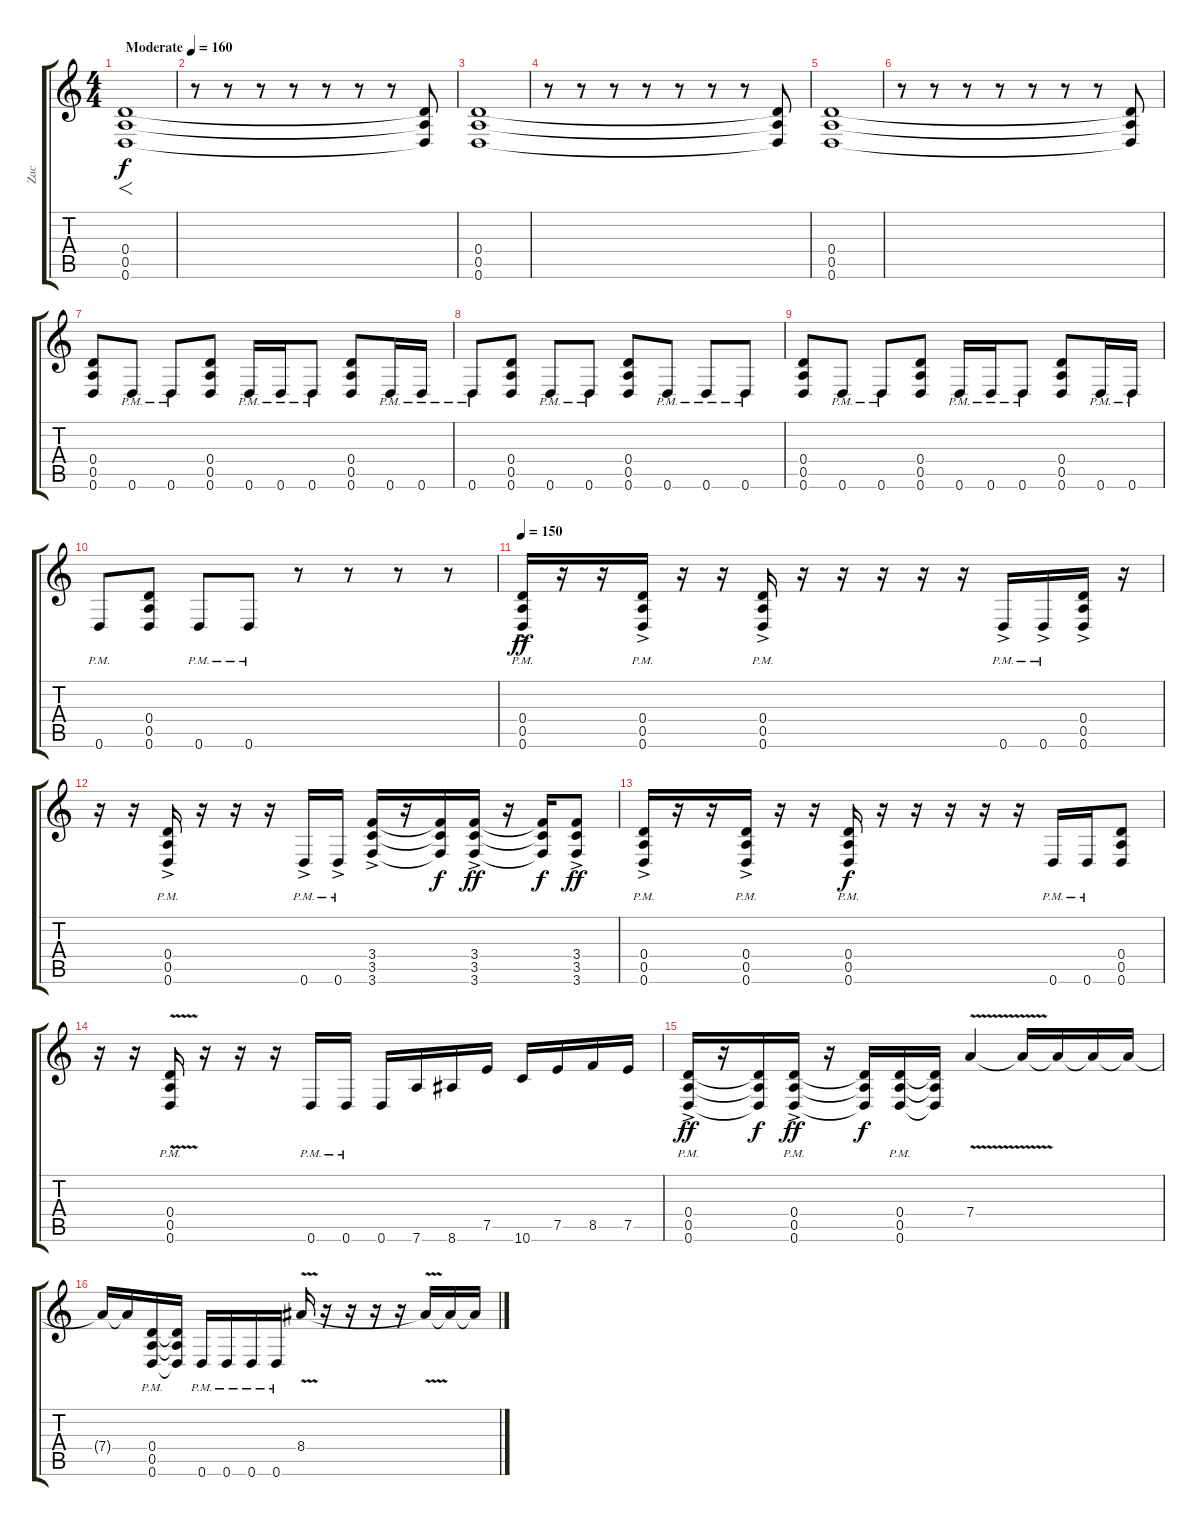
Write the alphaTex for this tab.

\track ("Zac" "Zac") {instrument distortionguitar}
\staff {score tabs}
\tuning (E4 B3 G3 D3 A2 D2) {hide}
\ts (4 4)
\tempo (160 "Moderate")
\clef g2
\ks c
(0.4 0.5 0.6).1{f dy f instrument distortionguitar} |
r.8 r.8 r.8 r.8 r.8 r.8 r.8 (0.4{t} 0.5{t} 0.6{t}).8 |
(0.4 0.5 0.6).1 |
r.8 r.8 r.8 r.8 r.8 r.8 r.8 (0.4{t} 0.5{t} 0.6{t}).8 |
(0.4 0.5 0.6).1 |
r.8 r.8 r.8 r.8 r.8 r.8 r.8 (0.4{t} 0.5{t} 0.6{t}).8 |
(0.4 0.5 0.6).8 0.6{pm}.8 0.6{pm}.8 (0.4 0.5 0.6).8 0.6{pm}.16 0.6{pm}.16 0.6{pm}.8 (0.4 0.5 0.6).8 0.6{pm}.16 0.6{pm}.16 |
0.6{pm}.8 (0.4 0.5 0.6).8 0.6{pm}.8 0.6{pm}.8 (0.4 0.5 0.6).8 0.6{pm}.8 0.6{pm}.8 0.6{pm}.8 |
(0.4 0.5 0.6).8 0.6{pm}.8 0.6{pm}.8 (0.4 0.5 0.6).8 0.6{pm}.16 0.6{pm}.16 0.6{pm}.8 (0.4 0.5 0.6).8 0.6{pm}.16 0.6{pm}.16 |
0.6{pm}.8 (0.4 0.5 0.6).8 0.6{pm}.8 0.6{pm}.8 r.8 r.8 r.8 r.8 |
\tempo 150
(0.4{ac pm} 0.5{ac pm} 0.6{ac pm}).16{dy ff} r.16 r.16 (0.4{ac pm} 0.5{ac pm} 0.6{ac pm}).16 r.16 r.16 (0.4{ac pm} 0.5{ac pm} 0.6{ac pm}).16 r.16 r.16 r.16 r.16 r.16 0.6{ac pm}.16 0.6{ac pm}.16 (0.4{ac} 0.5{ac} 0.6{ac}).16 r.16 |
r.16 r.16 (0.4{ac} 0.5{ac pm} 0.6{ac}).16 r.16 r.16 r.16 0.6{ac pm}.16 0.6{ac pm}.16 (3.4{ac} 3.5{ac} 3.6{ac}).16 r.16 (3.4{t} 3.5{t} 3.6{t}).16{dy f} (3.4{ac} 3.5{ac} 3.6{ac}).16{dy ff} r.16 (3.4{t} 3.5{t} 3.6{t}).16{dy f} (3.4{ac} 3.5{ac} 3.6{ac}).8{dy ff} |
(0.4{ac pm} 0.5{ac pm} 0.6{ac pm}).16 r.16 r.16 (0.4{ac pm} 0.5{ac pm} 0.6{ac pm}).16 r.16 r.16 (0.4{pm} 0.5{pm} 0.6{pm}).16{dy f} r.16 r.16 r.16 r.16 r.16 0.6{pm}.16 0.6{pm}.16 (0.4 0.5 0.6).8 |
r.16 r.16 (0.4 0.5{v} 0.6{pm}).16 r.16 r.16 r.16 0.6{pm}.16 0.6{pm}.16 0.6.16 7.6.16 8.6.16 7.5.16 10.6.16 7.5.16 8.5.16 7.5.16 |
(0.4{ac pm} 0.5{ac pm} 0.6{ac pm}).16{dy ff} r.16 (0.4{t} 0.5{t} 0.6{t}).16{dy f} (0.4{ac pm} 0.5{ac pm} 0.6{ac pm}).16{dy ff} r.16 (0.4{t} 0.5{t} 0.6{t}).16{dy f} (0.4{pm} 0.5{pm} 0.6{pm}).16 (0.4{t} 0.5{t} 0.6{t}).16 7.4{v}.4 7.4{t}.16 7.4{t}.16 7.4{t}.16 7.4{t}.16 |
7.4{t}.16 7.4{t}.16 (0.4{pm} 0.5{pm} 0.6{pm}).16 (0.4{t} 0.5{t} 0.6{t}).16 0.6{pm}.16 0.6{pm}.16 0.6{pm}.16 0.6{pm}.16 8.4{v}.16 r.16 r.16 r.16 r.16 8.4{t}.16 8.4{t}.16 8.4{t}.16
